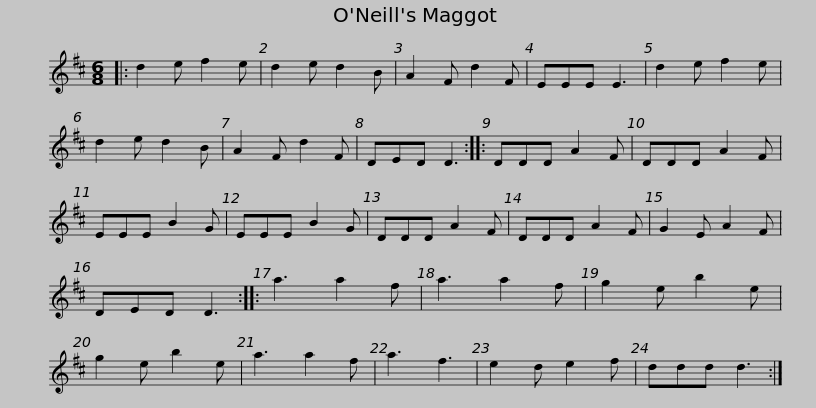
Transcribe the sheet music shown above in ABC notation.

X:1
L:1/8
M:6/8
I:linebreak $
K:D
V:1 treble
V:1
|: d2 e f2 e | d2 e d2 B | A2 F d2 F | EEE E3 | d2 e f2 e | %5
 d2 e d2 B | A2 F d2 F | DED D3 ::$ DDD A2 F | DDD A2 F | %10
 EEE B2 G | EEE B2 G | DDD A2 F | DDD A2 F | G2 E A2 F | %15
 DED D3 ::$ a3 a2 f | a3 a2 f | g2 e b2 e | g2 e b2 e | %20
 a3 a2 f | a3 f3 | e2 d e2 f | ddd d3 :| %24
